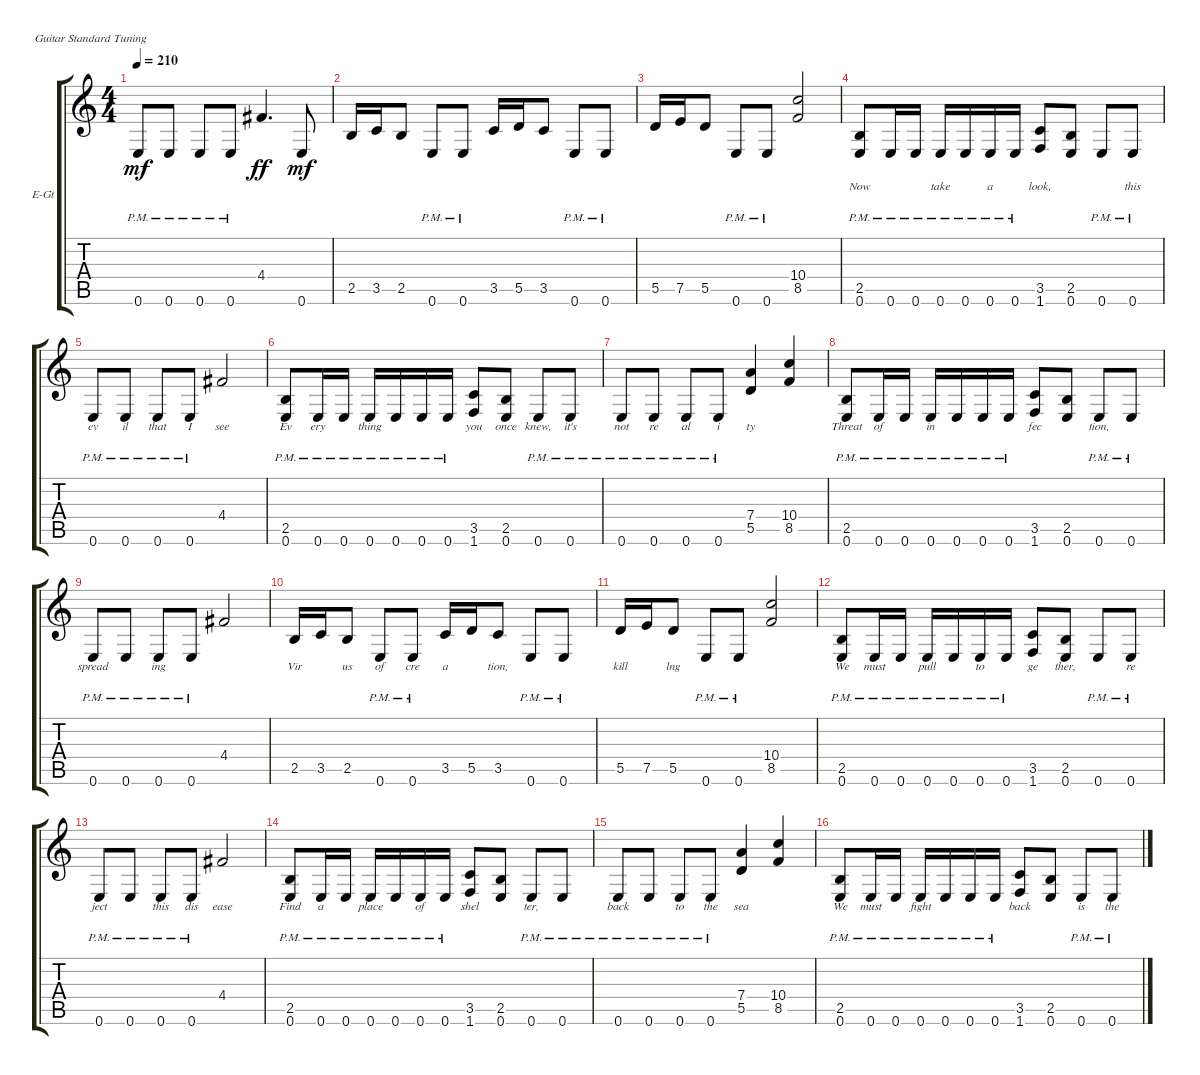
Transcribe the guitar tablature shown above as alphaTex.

\bracketExtendMode groupsimilarinstruments
\firstSystemTrackNameOrientation horizontal
\otherSystemsTrackNameOrientation horizontal
\track ("Electric Guitar 2" "E-Gt") {instrument distortionguitar}
\staff {score tabs}
\tuning (E4 B3 G3 D3 A2 E2)
\ts (4 4)
\tempo 210
\clef g2
\ks c
0.6{pm}.8{lyrics (0 "") lyrics (1 "") lyrics (2 "") lyrics (3 "") lyrics (4 "") dy mf} 0.6{pm}.8{lyrics (0 "") lyrics (1 "") lyrics (2 "") lyrics (3 "") lyrics (4 "")} 0.6{pm}.8{lyrics (0 "") lyrics (1 "") lyrics (2 "") lyrics (3 "") lyrics (4 "")} 0.6{pm}.8 4.4.4{d dy ff} 0.6.8{dy mf} |
2.5.16{lyrics (0 "") lyrics (1 "") lyrics (2 "") lyrics (3 "") lyrics (4 "")} 3.5.16{lyrics (0 "") lyrics (1 "") lyrics (2 "") lyrics (3 "") lyrics (4 "")} 2.5.8{lyrics (0 "") lyrics (1 "") lyrics (2 "") lyrics (3 "") lyrics (4 "")} 0.6{pm}.8 0.6{pm}.8 3.5.16 5.5.16 3.5.8 0.6{pm}.8 0.6{pm}.8 |
5.5.16{lyrics (0 "") lyrics (1 "") lyrics (2 "") lyrics (3 "") lyrics (4 "")} 7.5.16{lyrics (0 "") lyrics (1 "") lyrics (2 "") lyrics (3 "") lyrics (4 "")} 5.5.8{lyrics (0 "") lyrics (1 "") lyrics (2 "") lyrics (3 "") lyrics (4 "")} 0.6{pm}.8 0.6{pm}.8 (8.5 10.4).2 |
(0.6{pm} 2.5{pm}).8{lyrics (0 "Now") lyrics (1 "") lyrics (2 "") lyrics (3 "") lyrics (4 "")} 0.6{pm}.16{lyrics (0 "") lyrics (1 "") lyrics (2 "") lyrics (3 "") lyrics (4 "")} 0.6{pm}.16{lyrics (0 "") lyrics (1 "") lyrics (2 "") lyrics (3 "") lyrics (4 "")} 0.6{pm}.16{lyrics (0 "take") lyrics (1 "") lyrics (2 "") lyrics (3 "") lyrics (4 "")} 0.6{pm}.16{lyrics (0 "") lyrics (1 "") lyrics (2 "") lyrics (3 "") lyrics (4 "")} 0.6{pm}.16{lyrics (0 "a") lyrics (1 "") lyrics (2 "") lyrics (3 "") lyrics (4 "")} 0.6{pm}.16{lyrics (0 "") lyrics (1 "") lyrics (2 "") lyrics (3 "") lyrics (4 "")} (1.6 3.5).8{lyrics (0 "look,") lyrics (1 "") lyrics (2 "") lyrics (3 "") lyrics (4 "")} (2.5 0.6).8{lyrics (0 "") lyrics (1 "") lyrics (2 "") lyrics (3 "") lyrics (4 "")} 0.6{pm}.8{lyrics (0 "") lyrics (1 "") lyrics (2 "") lyrics (3 "") lyrics (4 "")} 0.6{pm}.8{lyrics (0 "this") lyrics (1 "") lyrics (2 "") lyrics (3 "") lyrics (4 "")} |
0.6{pm}.8{lyrics (0 "ev") lyrics (1 "") lyrics (2 "") lyrics (3 "") lyrics (4 "")} 0.6{pm}.8{lyrics (0 "il") lyrics (1 "") lyrics (2 "") lyrics (3 "") lyrics (4 "")} 0.6{pm}.8{lyrics (0 "that") lyrics (1 "") lyrics (2 "") lyrics (3 "") lyrics (4 "")} 0.6{pm}.8{lyrics (0 "I") lyrics (1 "") lyrics (2 "") lyrics (3 "") lyrics (4 "")} 4.4.2{lyrics (0 "see") lyrics (1 "") lyrics (2 "") lyrics (3 "") lyrics (4 "")} |
(0.6{pm} 2.5{pm}).8{lyrics (0 "Ev") lyrics (1 "") lyrics (2 "") lyrics (3 "") lyrics (4 "")} 0.6{pm}.16{lyrics (0 "ery") lyrics (1 "") lyrics (2 "") lyrics (3 "") lyrics (4 "")} 0.6{pm}.16{lyrics (0 "") lyrics (1 "") lyrics (2 "") lyrics (3 "") lyrics (4 "")} 0.6{pm}.16{lyrics (0 "thing") lyrics (1 "") lyrics (2 "") lyrics (3 "") lyrics (4 "")} 0.6{pm}.16{lyrics (0 "") lyrics (1 "") lyrics (2 "") lyrics (3 "") lyrics (4 "")} 0.6{pm}.16{lyrics (0 "") lyrics (1 "") lyrics (2 "") lyrics (3 "") lyrics (4 "")} 0.6{pm}.16{lyrics (0 "") lyrics (1 "") lyrics (2 "") lyrics (3 "") lyrics (4 "")} (1.6 3.5).8{lyrics (0 "you") lyrics (1 "") lyrics (2 "") lyrics (3 "") lyrics (4 "")} (2.5 0.6).8{lyrics (0 "once") lyrics (1 "") lyrics (2 "") lyrics (3 "") lyrics (4 "")} 0.6{pm}.8{lyrics (0 "knew,") lyrics (1 "") lyrics (2 "") lyrics (3 "") lyrics (4 "")} 0.6{pm}.8{lyrics (0 "it's") lyrics (1 "") lyrics (2 "") lyrics (3 "") lyrics (4 "")} |
0.6{pm}.8{lyrics (0 "not") lyrics (1 "") lyrics (2 "") lyrics (3 "") lyrics (4 "")} 0.6{pm}.8{lyrics (0 "re") lyrics (1 "") lyrics (2 "") lyrics (3 "") lyrics (4 "")} 0.6{pm}.8{lyrics (0 "al") lyrics (1 "") lyrics (2 "") lyrics (3 "") lyrics (4 "")} 0.6{pm}.8{lyrics (0 "i") lyrics (1 "") lyrics (2 "") lyrics (3 "") lyrics (4 "")} (5.5 7.4).4{lyrics (0 "ty") lyrics (1 "") lyrics (2 "") lyrics (3 "") lyrics (4 "")} (8.5 10.4).4{lyrics (0 "") lyrics (1 "") lyrics (2 "") lyrics (3 "") lyrics (4 "")} |
(0.6{pm} 2.5{pm}).8{lyrics (0 "Threat") lyrics (1 "") lyrics (2 "") lyrics (3 "") lyrics (4 "")} 0.6{pm}.16{lyrics (0 "of") lyrics (1 "") lyrics (2 "") lyrics (3 "") lyrics (4 "")} 0.6{pm}.16{lyrics (0 "") lyrics (1 "") lyrics (2 "") lyrics (3 "") lyrics (4 "")} 0.6{pm}.16{lyrics (0 "in") lyrics (1 "") lyrics (2 "") lyrics (3 "") lyrics (4 "")} 0.6{pm}.16{lyrics (0 "") lyrics (1 "") lyrics (2 "") lyrics (3 "") lyrics (4 "")} 0.6{pm}.16{lyrics (0 "") lyrics (1 "") lyrics (2 "") lyrics (3 "") lyrics (4 "")} 0.6{pm}.16{lyrics (0 "") lyrics (1 "") lyrics (2 "") lyrics (3 "") lyrics (4 "")} (1.6 3.5).8{lyrics (0 "fec") lyrics (1 "") lyrics (2 "") lyrics (3 "") lyrics (4 "")} (2.5 0.6).8{lyrics (0 "") lyrics (1 "") lyrics (2 "") lyrics (3 "") lyrics (4 "")} 0.6{pm}.8{lyrics (0 "tion,") lyrics (1 "") lyrics (2 "") lyrics (3 "") lyrics (4 "")} 0.6{pm}.8{lyrics (0 "") lyrics (1 "") lyrics (2 "") lyrics (3 "") lyrics (4 "")} |
0.6{pm}.8{lyrics (0 "spread") lyrics (1 "") lyrics (2 "") lyrics (3 "") lyrics (4 "")} 0.6{pm}.8{lyrics (0 "") lyrics (1 "") lyrics (2 "") lyrics (3 "") lyrics (4 "")} 0.6{pm}.8{lyrics (0 "ing") lyrics (1 "") lyrics (2 "") lyrics (3 "") lyrics (4 "")} 0.6{pm}.8{lyrics (0 "") lyrics (1 "") lyrics (2 "") lyrics (3 "") lyrics (4 "")} 4.4.2{lyrics (0 "") lyrics (1 "") lyrics (2 "") lyrics (3 "") lyrics (4 "")} |
2.5.16{lyrics (0 "Vir") lyrics (1 "") lyrics (2 "") lyrics (3 "") lyrics (4 "")} 3.5.16{lyrics (0 "") lyrics (1 "") lyrics (2 "") lyrics (3 "") lyrics (4 "")} 2.5.8{lyrics (0 "us") lyrics (1 "") lyrics (2 "") lyrics (3 "") lyrics (4 "")} 0.6{pm}.8{lyrics (0 "of") lyrics (1 "") lyrics (2 "") lyrics (3 "") lyrics (4 "")} 0.6{pm}.8{lyrics (0 "cre") lyrics (1 "") lyrics (2 "") lyrics (3 "") lyrics (4 "")} 3.5.16{lyrics (0 "a") lyrics (1 "") lyrics (2 "") lyrics (3 "") lyrics (4 "")} 5.5.16{lyrics (0 "") lyrics (1 "") lyrics (2 "") lyrics (3 "") lyrics (4 "")} 3.5.8{lyrics (0 "tion,") lyrics (1 "") lyrics (2 "") lyrics (3 "") lyrics (4 "")} 0.6{pm}.8{lyrics (0 "") lyrics (1 "") lyrics (2 "") lyrics (3 "") lyrics (4 "")} 0.6{pm}.8{lyrics (0 "") lyrics (1 "") lyrics (2 "") lyrics (3 "") lyrics (4 "")} |
5.5.16{lyrics (0 "kill") lyrics (1 "") lyrics (2 "") lyrics (3 "") lyrics (4 "")} 7.5.16{lyrics (0 "") lyrics (1 "") lyrics (2 "") lyrics (3 "") lyrics (4 "")} 5.5.8{lyrics (0 "lng") lyrics (1 "") lyrics (2 "") lyrics (3 "") lyrics (4 "")} 0.6{pm}.8{lyrics (0 "") lyrics (1 "") lyrics (2 "") lyrics (3 "") lyrics (4 "")} 0.6{pm}.8{lyrics (0 "") lyrics (1 "") lyrics (2 "") lyrics (3 "") lyrics (4 "")} (8.5 10.4).2{lyrics (0 "") lyrics (1 "") lyrics (2 "") lyrics (3 "") lyrics (4 "")} |
(0.6{pm} 2.5{pm}).8{lyrics (0 "We") lyrics (1 "") lyrics (2 "") lyrics (3 "") lyrics (4 "")} 0.6{pm}.16{lyrics (0 "must") lyrics (1 "") lyrics (2 "") lyrics (3 "") lyrics (4 "")} 0.6{pm}.16{lyrics (0 "") lyrics (1 "") lyrics (2 "") lyrics (3 "") lyrics (4 "")} 0.6{pm}.16{lyrics (0 "pull") lyrics (1 "") lyrics (2 "") lyrics (3 "") lyrics (4 "")} 0.6{pm}.16{lyrics (0 "") lyrics (1 "") lyrics (2 "") lyrics (3 "") lyrics (4 "")} 0.6{pm}.16{lyrics (0 "to") lyrics (1 "") lyrics (2 "") lyrics (3 "") lyrics (4 "")} 0.6{pm}.16{lyrics (0 "") lyrics (1 "") lyrics (2 "") lyrics (3 "") lyrics (4 "")} (1.6 3.5).8{lyrics (0 "ge") lyrics (1 "") lyrics (2 "") lyrics (3 "") lyrics (4 "")} (2.5 0.6).8{lyrics (0 "ther,") lyrics (1 "") lyrics (2 "") lyrics (3 "") lyrics (4 "")} 0.6{pm}.8{lyrics (0 "") lyrics (1 "") lyrics (2 "") lyrics (3 "") lyrics (4 "")} 0.6{pm}.8{lyrics (0 "re") lyrics (1 "") lyrics (2 "") lyrics (3 "") lyrics (4 "")} |
0.6{pm}.8{lyrics (0 "ject") lyrics (1 "") lyrics (2 "") lyrics (3 "") lyrics (4 "")} 0.6{pm}.8{lyrics (0 "") lyrics (1 "") lyrics (2 "") lyrics (3 "") lyrics (4 "")} 0.6{pm}.8{lyrics (0 "this") lyrics (1 "") lyrics (2 "") lyrics (3 "") lyrics (4 "")} 0.6{pm}.8{lyrics (0 "dis") lyrics (1 "") lyrics (2 "") lyrics (3 "") lyrics (4 "")} 4.4.2{lyrics (0 "ease") lyrics (1 "") lyrics (2 "") lyrics (3 "") lyrics (4 "")} |
(0.6{pm} 2.5{pm}).8{lyrics (0 "Find") lyrics (1 "") lyrics (2 "") lyrics (3 "") lyrics (4 "")} 0.6{pm}.16{lyrics (0 "a") lyrics (1 "") lyrics (2 "") lyrics (3 "") lyrics (4 "")} 0.6{pm}.16{lyrics (0 "") lyrics (1 "") lyrics (2 "") lyrics (3 "") lyrics (4 "")} 0.6{pm}.16{lyrics (0 "place") lyrics (1 "") lyrics (2 "") lyrics (3 "") lyrics (4 "")} 0.6{pm}.16{lyrics (0 "") lyrics (1 "") lyrics (2 "") lyrics (3 "") lyrics (4 "")} 0.6{pm}.16{lyrics (0 "of") lyrics (1 "") lyrics (2 "") lyrics (3 "") lyrics (4 "")} 0.6{pm}.16{lyrics (0 "") lyrics (1 "") lyrics (2 "") lyrics (3 "") lyrics (4 "")} (1.6 3.5).8{lyrics (0 "shel") lyrics (1 "") lyrics (2 "") lyrics (3 "") lyrics (4 "")} (2.5 0.6).8{lyrics (0 "") lyrics (1 "") lyrics (2 "") lyrics (3 "") lyrics (4 "")} 0.6{pm}.8{lyrics (0 "ter,") lyrics (1 "") lyrics (2 "") lyrics (3 "") lyrics (4 "")} 0.6{pm}.8{lyrics (0 "") lyrics (1 "") lyrics (2 "") lyrics (3 "") lyrics (4 "")} |
0.6{pm}.8{lyrics (0 "back") lyrics (1 "") lyrics (2 "") lyrics (3 "") lyrics (4 "")} 0.6{pm}.8{lyrics (0 "") lyrics (1 "") lyrics (2 "") lyrics (3 "") lyrics (4 "")} 0.6{pm}.8{lyrics (0 "to") lyrics (1 "") lyrics (2 "") lyrics (3 "") lyrics (4 "")} 0.6{pm}.8{lyrics (0 "the") lyrics (1 "") lyrics (2 "") lyrics (3 "") lyrics (4 "")} (5.5 7.4).4{lyrics (0 "sea") lyrics (1 "") lyrics (2 "") lyrics (3 "") lyrics (4 "")} (8.5 10.4).4{lyrics (0 "") lyrics (1 "") lyrics (2 "") lyrics (3 "") lyrics (4 "")} |
(0.6{pm} 2.5{pm}).8{lyrics (0 "We") lyrics (1 "") lyrics (2 "") lyrics (3 "") lyrics (4 "")} 0.6{pm}.16{lyrics (0 "must") lyrics (1 "") lyrics (2 "") lyrics (3 "") lyrics (4 "")} 0.6{pm}.16{lyrics (0 "") lyrics (1 "") lyrics (2 "") lyrics (3 "") lyrics (4 "")} 0.6{pm}.16{lyrics (0 "fight") lyrics (1 "") lyrics (2 "") lyrics (3 "") lyrics (4 "")} 0.6{pm}.16{lyrics (0 "") lyrics (1 "") lyrics (2 "") lyrics (3 "") lyrics (4 "")} 0.6{pm}.16{lyrics (0 "") lyrics (1 "") lyrics (2 "") lyrics (3 "") lyrics (4 "")} 0.6{pm}.16{lyrics (0 "") lyrics (1 "") lyrics (2 "") lyrics (3 "") lyrics (4 "")} (1.6 3.5).8{lyrics (0 "back") lyrics (1 "") lyrics (2 "") lyrics (3 "") lyrics (4 "")} (2.5 0.6).8{lyrics (0 "") lyrics (1 "") lyrics (2 "") lyrics (3 "") lyrics (4 "")} 0.6{pm}.8{lyrics (0 "is") lyrics (1 "") lyrics (2 "") lyrics (3 "") lyrics (4 "")} 0.6{pm}.8{lyrics (0 "the") lyrics (1 "") lyrics (2 "") lyrics (3 "") lyrics (4 "")}
